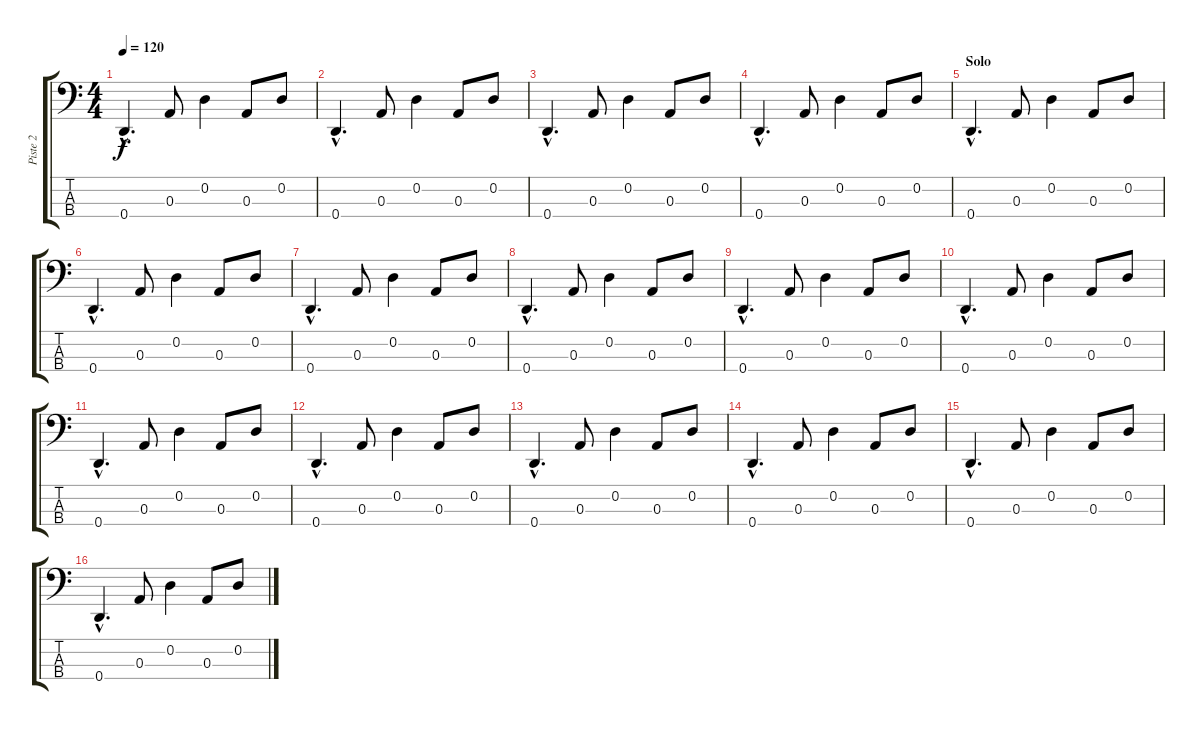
\track ("Piste 2" "Piste 2") {instrument electricbasspick}
\staff {score tabs}
\tuning (G2 D2 A1 D1) {hide}
\ts (4 4)
\tempo 120
\clef f4
\ks c
0.4{hac}.4{d dy f} 0.3.8 0.2.4 0.3.8 0.2.8 |
0.4{hac}.4{d} 0.3.8 0.2.4 0.3.8 0.2.8 |
0.4{hac}.4{d} 0.3.8 0.2.4 0.3.8 0.2.8 |
0.4{hac}.4{d} 0.3.8 0.2.4 0.3.8 0.2.8 |
\section ("" "Solo")
0.4{hac}.4{d} 0.3.8 0.2.4 0.3.8 0.2.8 |
0.4{hac}.4{d} 0.3.8 0.2.4 0.3.8 0.2.8 |
0.4{hac}.4{d} 0.3.8 0.2.4 0.3.8 0.2.8 |
0.4{hac}.4{d} 0.3.8 0.2.4 0.3.8 0.2.8 |
0.4{hac}.4{d} 0.3.8 0.2.4 0.3.8 0.2.8 |
0.4{hac}.4{d} 0.3.8 0.2.4 0.3.8 0.2.8 |
0.4{hac}.4{d} 0.3.8 0.2.4 0.3.8 0.2.8 |
0.4{hac}.4{d} 0.3.8 0.2.4 0.3.8 0.2.8 |
0.4{hac}.4{d} 0.3.8 0.2.4 0.3.8 0.2.8 |
0.4{hac}.4{d} 0.3.8 0.2.4 0.3.8 0.2.8 |
0.4{hac}.4{d} 0.3.8 0.2.4 0.3.8 0.2.8 |
0.4{hac}.4{d} 0.3.8 0.2.4 0.3.8 0.2.8
